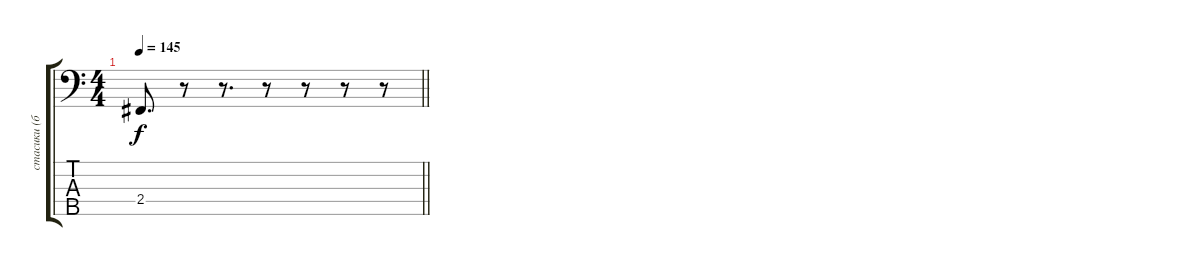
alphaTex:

\track ("стасики (бас)" "стасики (б") {instrument electricbassfinger}
\staff {score tabs}
\tuning (G2 D2 A1 E1 B0) {hide}
\ts (4 4)
\tempo 145
\clef f4
\barLineRight lightlight
\ks c
2.4.8{d dy f} r.8 r.8{d} r.8 r.8 r.8 r.8
